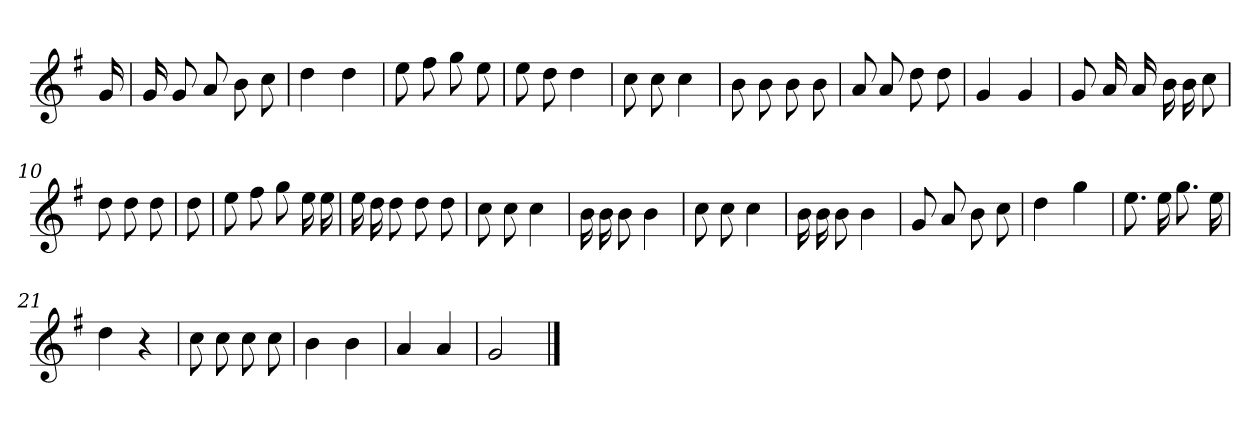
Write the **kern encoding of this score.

**kern
*part1
*staff1
*clefG2
*k[f#]
*G:
=
16g
=1
16g
8g
8a
8b
8cc
=2
4dd
4dd
=3
8ee
8ff#
8gg
8ee
=4
8ee
8dd
4dd
=5
8cc
8cc
4cc
=6
8b
8b
8b
8b
=7
8a
8a
8dd
8dd
=8
4g
4g
=9
8g
16a
16a
16b
16b
8cc
=10
8dd
8dd
8dd
=11
8dd
=12
8ee
8ff#
8gg
16ee
16ee
=13
16ee
16dd
8dd
8dd
8dd
=14
8cc
8cc
4cc
=15
16b
16b
8b
4b
=16
8cc
8cc
4cc
=17
16b
16b
8b
4b
=18
8g
8a
8b
8cc
=19
4dd
4gg
=20
8.ee
16ee
8.gg
16ee
=21
4dd
4r
=22
8cc
8cc
8cc
8cc
=23
4b
4b
=24
4a
4a
=25
2g
==
*-
